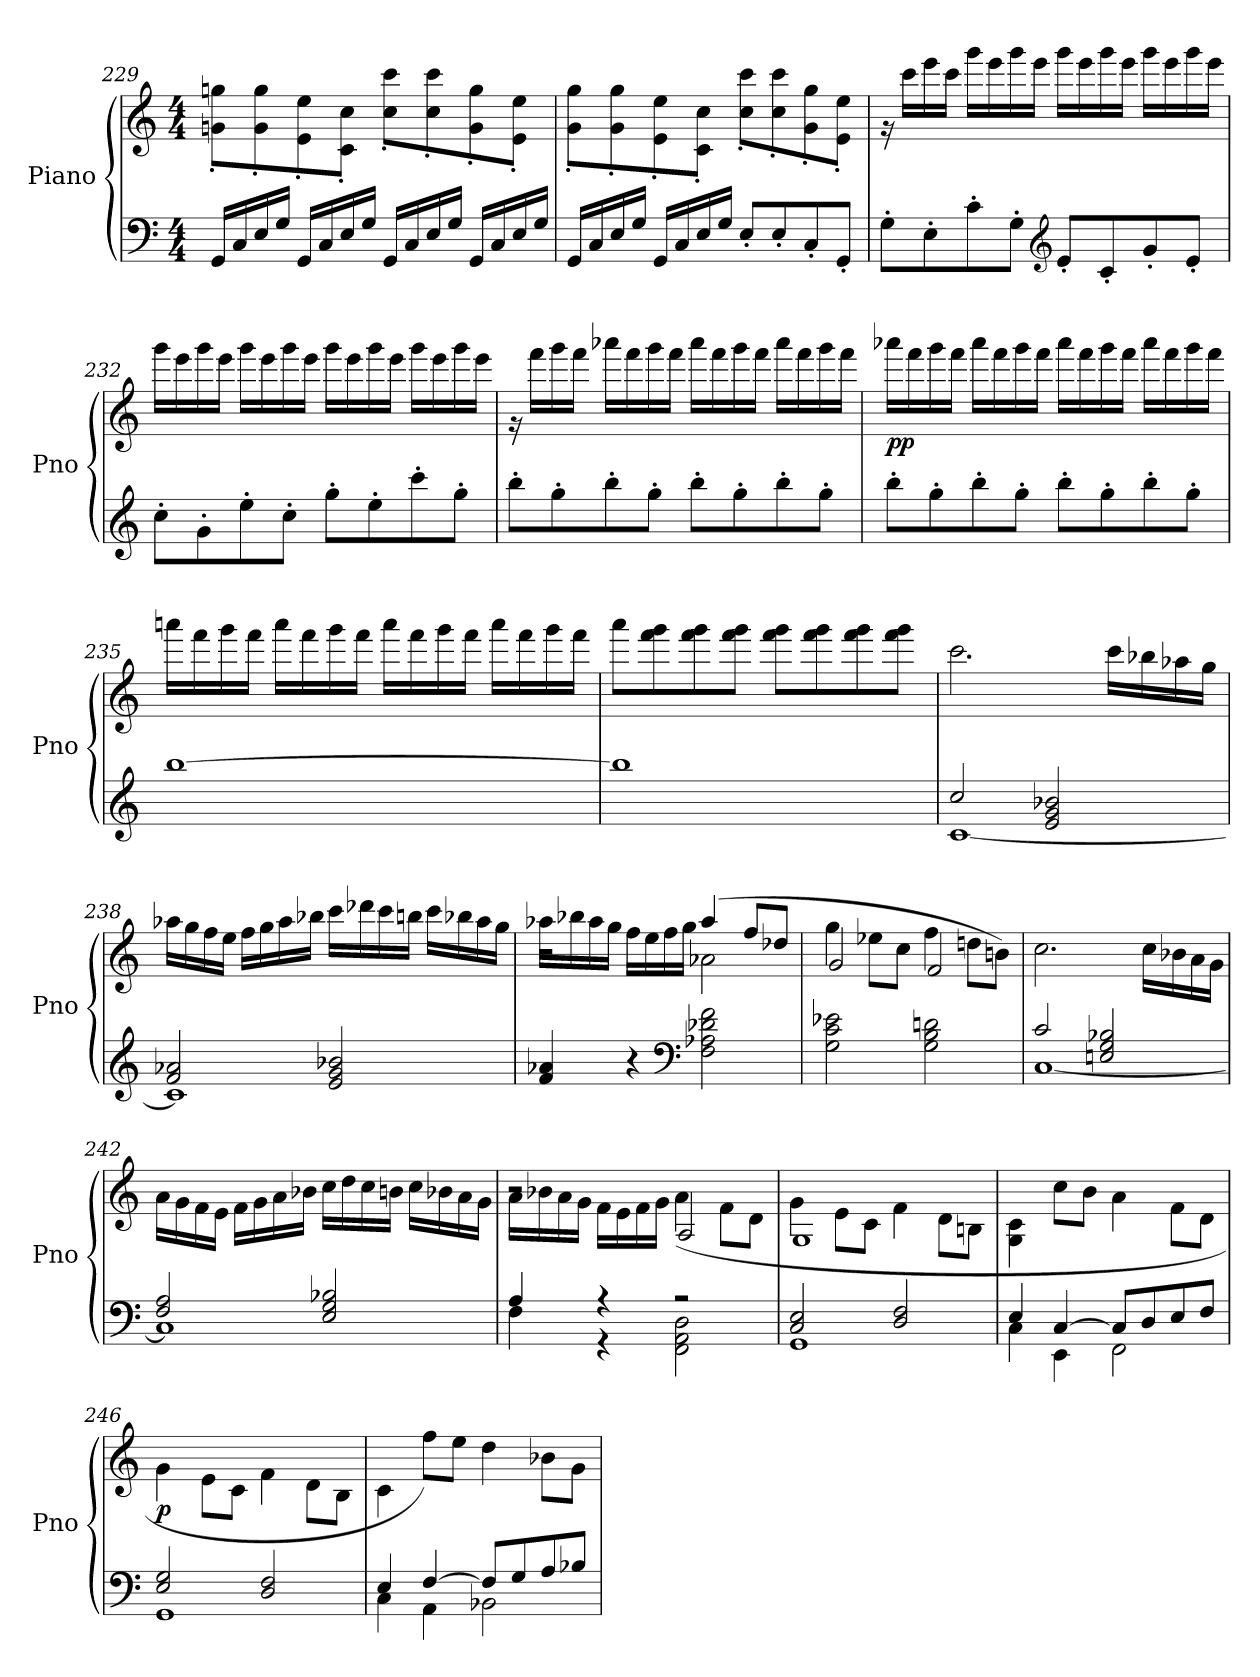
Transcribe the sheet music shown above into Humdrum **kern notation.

**kern	**kern	**dynam
*part1	*part1	*part1
*staff2	*staff1	*staff1/2
*I"Piano	*	*
*I'Pno	*	*
!!LO:PB:g=z
*clefF4	*clefG2	*
*k[]	*k[]	*
*M4/4	*M4/4	*
=229	=229	=229
*	*^	*
16GG/LL	1ryy	8gn\' 8ggn\'L	.
16C/	.	.	.
16E/	.	8g\' 8gg\'	.
16G/JJ	.	.	.
16GG/LL	.	8e\' 8ee\'	.
16C/	.	.	.
16E/	.	8c\' 8cc\'J	.
16G/JJ	.	.	.
16GG/LL	.	8cc\' 8ccc\'L	.
16C/	.	.	.
16E/	.	8cc\' 8ccc\'	.
16G/JJ	.	.	.
16GG/LL	.	8g\' 8gg\'	.
16C/	.	.	.
16E/	.	8e\' 8ee\'J	.
16G/JJ	.	.	.
=230	=230	=230	=230
16GG/LL	1ryy	8g\' 8gg\'L	.
16C/	.	.	.
16E/	.	8g\' 8gg\'	.
16G/JJ	.	.	.
16GG/LL	.	8e\' 8ee\'	.
16C/	.	.	.
16E/	.	8c\' 8cc\'J	.
16G/JJ	.	.	.
8E'/L	.	8cc\' 8ccc\'L	.
8E'/	.	8cc\' 8ccc\'	.
8C'/	.	8g\' 8gg\'	.
8GG'/J	.	8e\' 8ee\'J	.
!!LO:LB:g=z	!!
=231	=231	=231	=231
8G'\L	1ryy	16r	.
.	.	16ccc\LL	.
8E'\	.	16eee\	.
.	.	16ccc\JJ	.
8c'\	.	16ggg\LL	.
.	.	16eee\	.
8G'\J	.	16ggg\	.
.	.	16eee\JJ	.
*clefG2	*	*	*
8e'/L	.	16ggg\LL	.
.	.	16eee\	.
8c'/	.	16ggg\	.
.	.	16eee\JJ	.
8g'/	.	16ggg\LL	.
.	.	16eee\	.
8e'/J	.	16ggg\	.
.	.	16eee\JJ	.
=232	=232	=232	=232
8cc'\L	1ryy	16ggg\LL	.
.	.	16eee\	.
8g'\	.	16ggg\	.
.	.	16eee\JJ	.
8ee'\	.	16ggg\LL	.
.	.	16eee\	.
8cc'\J	.	16ggg\	.
.	.	16eee\JJ	.
8gg'\L	.	16ggg\LL	.
.	.	16eee\	.
8ee'\	.	16ggg\	.
.	.	16eee\JJ	.
8ccc'\	.	16ggg\LL	.
.	.	16eee\	.
8gg'\J	.	16ggg\	.
.	.	16eee\JJ	.
!!LO:LB:g=z	!!
=233	=233	=233	=233
8bb'\L	1ryy	16r	.
.	.	16fff\LL	.
8gg'\	.	16ggg\	.
.	.	16fff\JJ	.
8bb'\	.	16aaa-X\LL	.
.	.	16fff\	.
8gg'\J	.	16ggg\	.
.	.	16fff\JJ	.
8bb'\L	.	16aaa-\LL	.
.	.	16fff\	.
8gg'\	.	16ggg\	.
.	.	16fff\JJ	.
8bb'\	.	16aaa-\LL	.
.	.	16fff\	.
8gg'\J	.	16ggg\	.
.	.	16fff\JJ	.
=234	=234	=234	=234
!	!	!	!LO:DY:b
8bb'\L	1ryy	16aaa-X\LL	pp
.	.	16fff\	.
8gg'\	.	16ggg\	.
.	.	16fff\JJ	.
8bb'\	.	16aaa-\LL	.
.	.	16fff\	.
8gg'\J	.	16ggg\	.
.	.	16fff\JJ	.
8bb'\L	.	16aaa-\LL	.
.	.	16fff\	.
8gg'\	.	16ggg\	.
.	.	16fff\JJ	.
8bb'\	.	16aaa-\LL	.
.	.	16fff\	.
8gg'\J	.	16ggg\	.
.	.	16fff\JJ	.
!!LO:LB:g=z	!!
=235	=235	=235	=235
[1bb	1ryy	16aaan\LL	.
.	.	16fff\	.
.	.	16ggg\	.
.	.	16fff\JJ	.
.	.	16aaa\LL	.
.	.	16fff\	.
.	.	16ggg\	.
.	.	16fff\JJ	.
.	.	16aaa\LL	.
.	.	16fff\	.
.	.	16ggg\	.
.	.	16fff\JJ	.
.	.	16aaa\LL	.
.	.	16fff\	.
.	.	16ggg\	.
.	.	16fff\JJ	.
=236	=236	=236	=236
1bb]	1ryy	8aaa\L	.
.	.	8fff\ 8ggg\	.
.	.	8fff\ 8ggg\	.
.	.	8fff\ 8ggg\J	.
.	.	8fff\ 8ggg\L	.
.	.	8fff\ 8ggg\	.
.	.	8fff\ 8ggg\	.
.	.	8fff\ 8ggg\J	.
=237	=237	=237	=237
*^	*	*	*
2cc/	[1c	1ryy	2.ccc\	.
2e/ 2g/ 2b-X/	.	.	.	.
.	.	.	16ccc\LL	.
.	.	.	16bb-X\	.
.	.	.	16aa-X\	.
.	.	.	16gg\JJ	.
!!LO:LB:g=z	!!
=238	=238	=238	=238	=238
2f/ 2a-X/	1c]	1ryy	16aa-X\LL	.
.	.	.	16gg\	.
.	.	.	16ff\	.
.	.	.	16ee\JJ	.
.	.	.	16ff\LL	.
.	.	.	16gg\	.
.	.	.	16aa-\	.
.	.	.	16bb-X\JJ	.
2e/ 2g/ 2b-X/	.	.	16ccc\LL	.
.	.	.	16ddd-X\	.
.	.	.	16ccc\	.
.	.	.	16bbn\JJ	.
.	.	.	16ccc\LL	.
.	.	.	16bb-X\	.
.	.	.	16aa-\	.
.	.	.	16gg\JJ	.
*v	*v	*	*	*
=239	=239	=239	=239
*	*	*^	*
4f/ 4a-X/	1ryy	16aa-X\LL	2r	.
.	.	16bb-X\	.	.
.	.	16aa-\	.	.
.	.	16gg\JJ	.	.
4r	.	16ff\LL	.	.
.	.	16ee\	.	.
.	.	16ff\	.	.
.	.	16gg\JJ	.	.
*clefF4	*	*	*	*
2F\ 2A-X\ 2d-X\ 2f\	.	2a-X\	(>4aa-/	.
.	.	.	8ff/L	.
.	.	.	8dd-X/J	.
=240	=240	=240	=240	=240
2G\ 2c\ 2e-X\	1ryy	4gg\	2g/	.
.	.	8ee-X\L	.	.
.	.	8cc\J	.	.
2G\ 2B\ 2dn\	.	4ff\	2f/	.
.	.	8ddn\L	.	.
.	.	8bn\J)	.	.
*	*	*v	*v	*
!!LO:LB:g=z
=241	=241	=241	=241
*^	*	*	*
2c/	[1C	1ryy	2.cc\	.
2En/ 2G/ 2B-X/	.	.	.	.
.	.	.	16cc\LL	.
.	.	.	16b-X\	.
.	.	.	16a\	.
.	.	.	16g\JJ	.
=242	=242	=242	=242	=242
2F/ 2A/	1C]	1ryy	16a\LL	.
.	.	.	16g\	.
.	.	.	16f\	.
.	.	.	16e\JJ	.
.	.	.	16f\LL	.
.	.	.	16g\	.
.	.	.	16a\	.
.	.	.	16b-X\JJ	.
2E/ 2G/ 2B-X/	.	.	16cc\LL	.
.	.	.	16dd\	.
.	.	.	16cc\	.
.	.	.	16bn\JJ	.
.	.	.	16cc\LL	.
.	.	.	16b-X\	.
.	.	.	16a\	.
.	.	.	16g\JJ	.
=243	=243	=243	=243	=243
*	*	*	*^	*
4A/	4F\	1ryy	16a\LL	2r	.
.	.	.	16b-X\	.	.
.	.	.	16a\	.	.
.	.	.	16g\JJ	.	.
4r	4r	.	16f\LL	.	.
.	.	.	16e\	.	.
.	.	.	16f\	.	.
.	.	.	16g\JJ	.	.
2r	2FF\ 2AA\ 2D\	.	(<4a\	2A/	.
.	.	.	8f\L	.	.
.	.	.	8d\J	.	.
=244	=244	=244	=244	=244	=244
2C/ 2E/	1GG	1ryy	4g\	1G	.
.	.	.	8e\L	.	.
.	.	.	8c\J	.	.
2D/ 2F/	.	.	4f\	.	.
.	.	.	8d\L	.	.
.	.	.	8Bn\J	.	.
*	*	*	*v	*v	*
!!LO:PB:g=z
=245	=245	=245	=245	=245
4E/	4C\	1ryy	4G\ 4c\	.
[4C/	4EE\	.	8cc\L	.
.	.	.	8b\J	.
8C/L]	2FF\	.	4a\	.
8D/	.	.	.	.
8E/	.	.	8f\L	.
8F/J	.	.	8d\J	.
=246	=246	=246	=246	=246
!	!	!	!	!LO:DY:b
2E/ 2G/	1GG	1ryy	4g\	p
.	.	.	8e\L	.
.	.	.	8c\J	.
2D/ 2F/	.	.	4f\	.
.	.	.	8d\L	.
.	.	.	8B\J	.
=247	=247	=247	=247	=247
4E/	4C\	1ryy	4c\	.
[4F/	4AA\	.	8ff\L)	.
.	.	.	8ee\J	.
8F/L]	2BB-X\	.	4dd\	.
8G/	.	.	.	.
8A/	.	.	8b-X\L	.
8B-X/J	.	.	8g\J	.
*v	*v	*	*	*
*	*v	*v	*
=	=	=
*-	*-	*-
